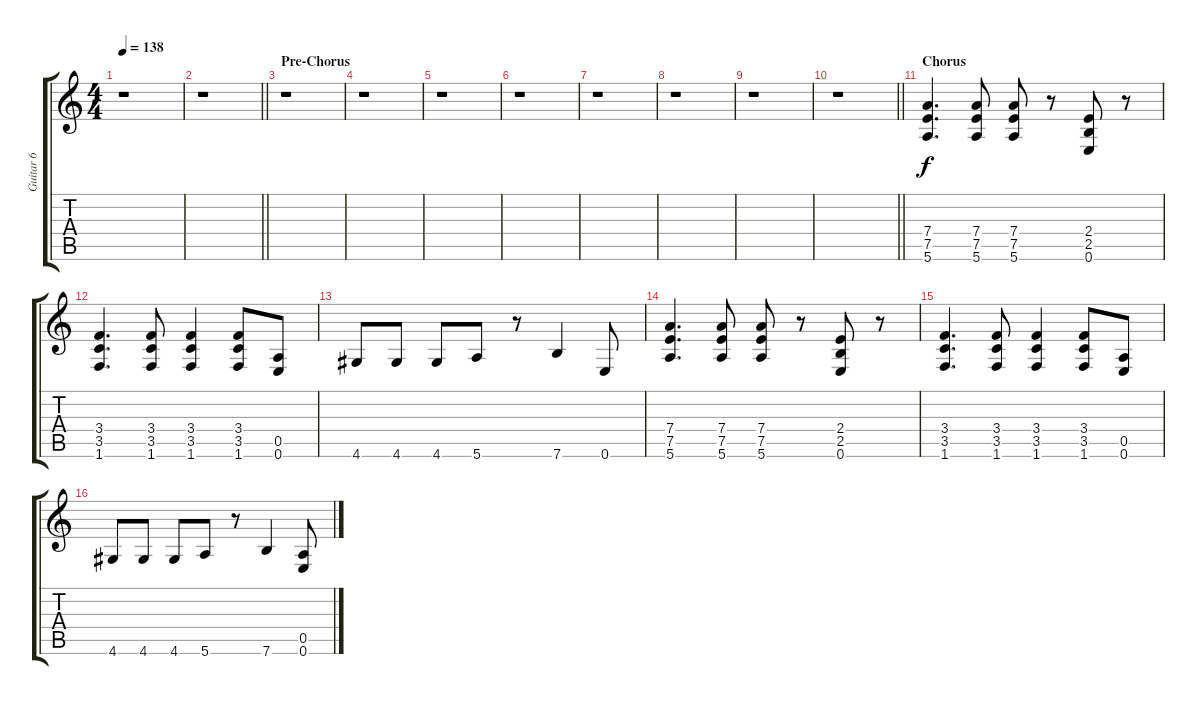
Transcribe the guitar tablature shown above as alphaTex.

\track ("Guitar 6" "Guitar 6") {instrument distortionguitar}
\staff {score tabs}
\tuning (E4 B3 G3 D3 A2 E2) {hide}
\ts (4 4)
\tempo 138
\clef g2
\ks c
r.1{dy f} |
\barLineRight lightlight
r.1 |
\section ("" "Pre-Chorus")
r.1 |
r.1 |
r.1 |
r.1 |
r.1 |
r.1 |
r.1 |
\barLineRight lightlight
r.1 |
\section ("" "Chorus")
(7.4 7.5 5.6).4{d} (7.4 7.5 5.6).8 (7.4 7.5 5.6).8 r.8 (2.4 2.5 0.6).8 r.8 |
(3.4 3.5 1.6).4{d} (3.4 3.5 1.6).8 (3.4 3.5 1.6).4 (3.4 3.5 1.6).8 (0.5 0.6).8 |
4.6.8 4.6.8 4.6.8 5.6.8 r.8 7.6.4 0.6.8 |
(7.4 7.5 5.6).4{d} (7.4 7.5 5.6).8 (7.4 7.5 5.6).8 r.8 (2.4 2.5 0.6).8 r.8 |
(3.4 3.5 1.6).4{d} (3.4 3.5 1.6).8 (3.4 3.5 1.6).4 (3.4 3.5 1.6).8 (0.5 0.6).8 |
4.6.8 4.6.8 4.6.8 5.6.8 r.8 7.6.4 (0.5 0.6).8
